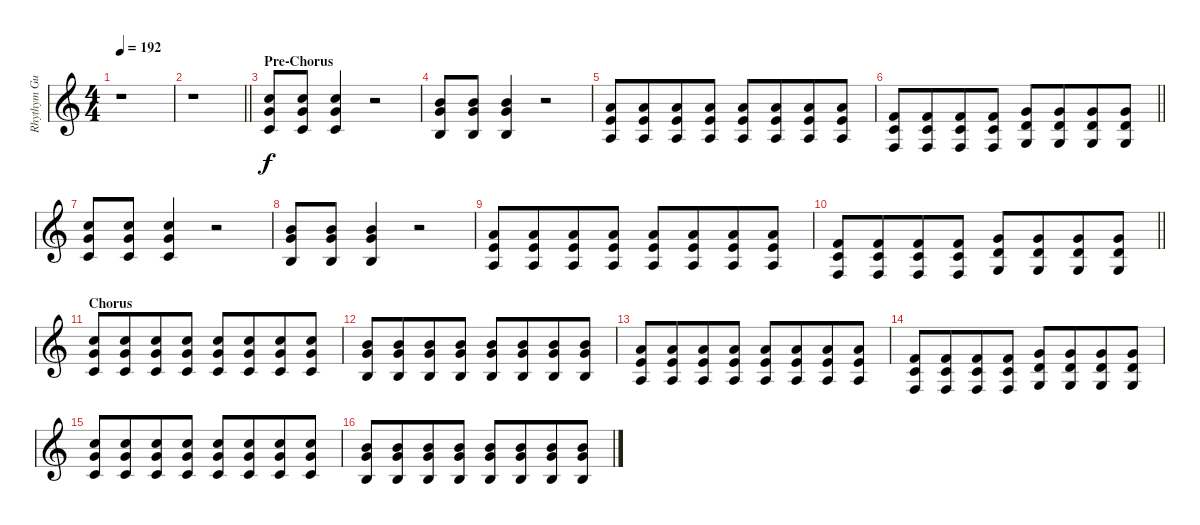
\track ("Rhythym Guitar" "Rhythym Gu") {instrument distortionguitar}
\staff {score}
\tuning (E4 B3 G3 D3 A2 E2) {hide}
\ts (4 4)
\tempo 192
\clef g2
\ks c
r.1{dy f} |
\barLineRight lightlight
r.1 |
\section ("" "Pre-Chorus")
(5.3 5.4 3.5).8{balance 16} (5.3 5.4 3.5).8 (5.3 5.4 3.5).4 r.2 |
(4.3 5.4 2.5).8 (4.3 5.4 2.5).8 (4.3 5.4 2.5).4 r.2 |
(2.3 2.4 0.5).8 (2.3 2.4 0.5).8{beam merge} (2.3 2.4 0.5).8 (2.3 2.4 0.5).8 (2.3 2.4 0.5).8 (2.3 2.4 0.5).8{beam merge} (2.3 2.4 0.5).8 (2.3 2.4 0.5).8 |
\barLineRight lightlight
(3.4 3.5 1.6).8 (3.4 3.5 1.6).8{beam merge} (3.4 3.5 1.6).8 (3.4 3.5 1.6).8 (5.4 5.5 3.6).8 (5.4 5.5 3.6).8{beam merge} (5.4 5.5 3.6).8 (5.4 5.5 3.6).8 |
(5.3 5.4 3.5).8 (5.3 5.4 3.5).8 (5.3 5.4 3.5).4 r.2 |
(4.3 5.4 2.5).8 (4.3 5.4 2.5).8 (4.3 5.4 2.5).4 r.2 |
(2.3 2.4 0.5).8 (2.3 2.4 0.5).8{beam merge} (2.3 2.4 0.5).8 (2.3 2.4 0.5).8 (2.3 2.4 0.5).8 (2.3 2.4 0.5).8{beam merge} (2.3 2.4 0.5).8 (2.3 2.4 0.5).8 |
\barLineRight lightlight
(3.4 3.5 1.6).8 (3.4 3.5 1.6).8{beam merge} (3.4 3.5 1.6).8 (3.4 3.5 1.6).8 (5.4 5.5 3.6).8 (5.4 5.5 3.6).8{beam merge} (5.4 5.5 3.6).8 (5.4 5.5 3.6).8 |
\section ("" "Chorus")
(5.3 5.4 3.5).8 (5.3 5.4 3.5).8{beam merge} (5.3 5.4 3.5).8 (5.3 5.4 3.5).8 (5.3 5.4 3.5).8 (5.3 5.4 3.5).8{beam merge} (5.3 5.4 3.5).8 (5.3 5.4 3.5).8 |
(4.3 5.4 2.5).8 (4.3 5.4 2.5).8{beam merge} (4.3 5.4 2.5).8 (4.3 5.4 2.5).8 (4.3 5.4 2.5).8 (4.3 5.4 2.5).8{beam merge} (4.3 5.4 2.5).8 (4.3 5.4 2.5).8 |
(2.3 2.4 0.5).8 (2.3 2.4 0.5).8{beam merge} (2.3 2.4 0.5).8 (2.3 2.4 0.5).8 (2.3 2.4 0.5).8 (2.3 2.4 0.5).8{beam merge} (2.3 2.4 0.5).8 (2.3 2.4 0.5).8 |
(3.4 3.5 1.6).8 (3.4 3.5 1.6).8{beam merge} (3.4 3.5 1.6).8 (3.4 3.5 1.6).8 (5.4 5.5 3.6).8 (5.4 5.5 3.6).8{beam merge} (5.4 5.5 3.6).8 (5.4 5.5 3.6).8 |
(5.3 5.4 3.5).8 (5.3 5.4 3.5).8{beam merge} (5.3 5.4 3.5).8 (5.3 5.4 3.5).8 (5.3 5.4 3.5).8 (5.3 5.4 3.5).8{beam merge} (5.3 5.4 3.5).8 (5.3 5.4 3.5).8 |
(4.3 5.4 2.5).8 (4.3 5.4 2.5).8{beam merge} (4.3 5.4 2.5).8 (4.3 5.4 2.5).8 (4.3 5.4 2.5).8 (4.3 5.4 2.5).8{beam merge} (4.3 5.4 2.5).8 (4.3 5.4 2.5).8
